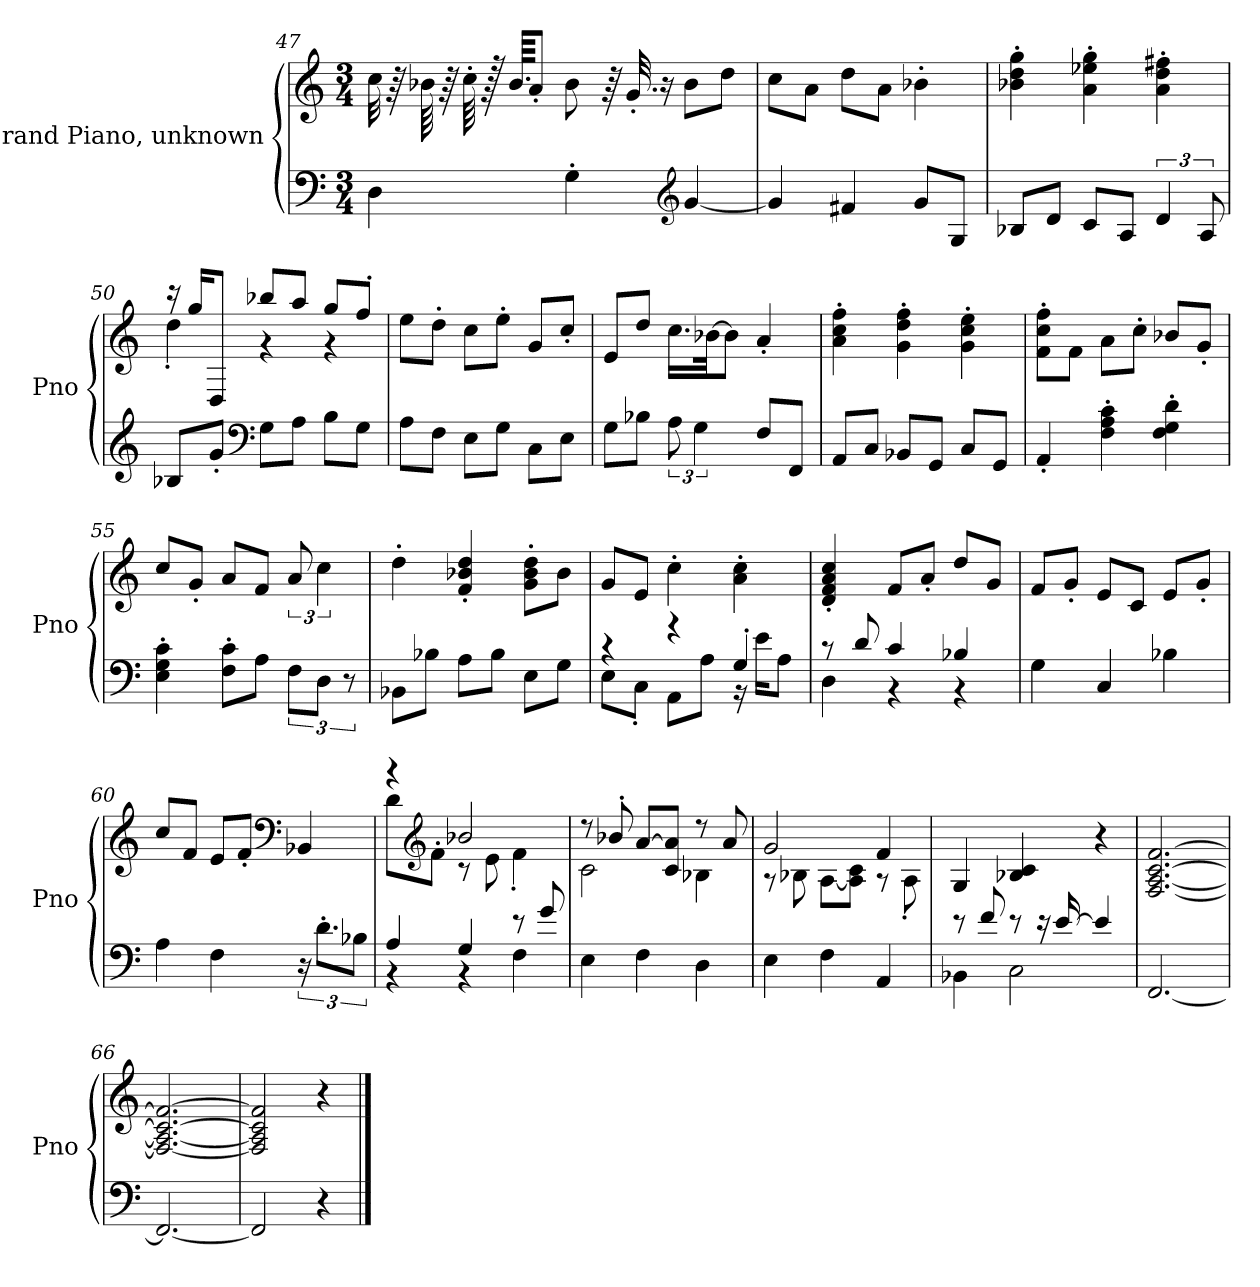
**kern	**kern
*part1	*part1
*staff2	*staff1
*I"Grand Piano, unknown	*
*I'Pno	*
*clefF4	*clefG2
*k[]	*k[]
*M3/4	*M3/4
=47	=47
4D\	32cc\
.	64r
.	64b-X\
.	64r
.	64cc'\
.	128r
.	64.b-/KKKL
.	8a'/J
4G'\	8b-\
.	64r
.	32.g'/
.	16r
*clefG2	*
[4g/	8b-\L
.	8dd\J
!!LO:LB:g=z
=48	=48
4g/]	8cc\L
.	8a\J
4f#X/	8dd\L
.	8a\J
8g/L	4b-X'\
8G/J	.
=49	=49
8B-X/L	4b-X\' 4dd\' 4gg\'
8d/J	.
8c/L	4a\' 4ee-X\' 4gg\'
8A/J	.
6d/	4a\' 4dd\' 4ff#X\'
12A/	.
=50	=50
*	*^
8B-X/L	16r	4dd'\
.	16gg/KL	.
8g'/J	8D/J	.
*clefF4	*	*
8G\L	8bb-X/L	4r
8A\J	8aa/J	.
8B-\L	8gg/L	4r
8G\J	8ff'/J	.
*	*v	*v
=51	=51
8A\L	8ee\L
8F\J	8dd'\J
8E\L	8cc\L
8G\J	8ee'\J
8C\L	8g/L
8E\J	8cc'/J
=52	=52
8G\L	8e/L
8B-X\J	8dd/J
12A\	16.cc\LL
6G\	.
.	[32b-X\JK
.	8b-\J]
8F/L	4a'/
8FF/J	.
=53	=53
8AA/L	4a\' 4cc\' 4ff\'
8C/J	.
8BB-X/L	4g\' 4dd\' 4ff\'
8GG/J	.
8C/L	4g\' 4cc\' 4ee\'
8GG/J	.
!!LO:LB:g=z
=54	=54
4AA'/	8f\' 8cc\' 8ff\'L
.	8f\J
4F\' 4A\' 4c\'	8a\L
.	8cc'\J
4F\' 4G\' 4d\'	8b-X/L
.	8g'/J
=55	=55
4E\' 4G\' 4c\'	8cc/L
.	8g'/J
8F\' 8c\'L	8a/L
8A\J	8f/J
12F\L	12a/
12D\J	6cc\
12r	.
=56	=56
8BB-X\L	4dd'\
8B-X\J	.
8A\L	4f/' 4b-X/' 4dd/'
8B-\J	.
8E\L	8g\' 8b-\' 8dd\'L
8G\J	8b-\J
=57	=57
*^	*
4r	8E\L	8g/L
.	8C'\J	8e/J
4r	8AA\L	4cc'\
.	8A\J	.
4G'/	16r	4a\' 4cc\'
.	16e\KL	.
.	8A\J	.
=58	=58	=58
8r	4D\	4d/' 4f/' 4a/' 4cc/'
8d/	.	.
4c/	4r	8f/L
.	.	8a'/J
4B-X/	4r	8dd/L
.	.	8g/J
*v	*v	*
=59	=59
4G\	8f/L
.	8g'/J
4C/	8e/L
.	8c/J
4B-X\	8e/L
.	8g'/J
!!LO:LB:g=z
=60	=60
4A\	8cc/L
.	8f/J
4F\	8e/L
.	8f'/J
*	*clefF4
24r	4BB-X/
12.d'\L	.
12B-X\J	.
=61	=61
*^	*^
4A/	4r	4r	8d\L
*	*	*clefG2	*
.	.	.	8f'\J
4G/	4r	2b-X/	8r
.	.	.	8e\
8r	4F\	.	4f'\
8g/	.	.	.
*v	*v	*	*
=62	=62	=62
4E\	8r	2c\
.	8b-X'/	.
4F\	[8a/L	.
.	8c/ 8a/]J	.
4D\	8r	4B-X\
.	8a/	.
=63	=63	=63
4E\	2g/	8r
.	.	8B-X\
4F\	.	[8A\L
.	.	8A\] 8c\J
4AA/	4f/	8r
.	.	8A'\
*	*v	*v
=64	=64
*^	*
8r	4BB-X\	4G/
8f/	.	.
8r	2C\	4B-X/ 4c/
16r	.	.
[16e/	.	.
4e/]	.	4r
*v	*v	*
!!LO:PB:g=z
=65	=65
[2.FF/	[2.F/ [2.A/ [2.c/ [2.f/
=66	=66
2.FF/_	2.F/_ 2.A/_ 2.c/_ 2.f/_
=67	=67
2FF/]	2F/] 2A/] 2c/] 2f/]
4r	4r
==	==
*-	*-
